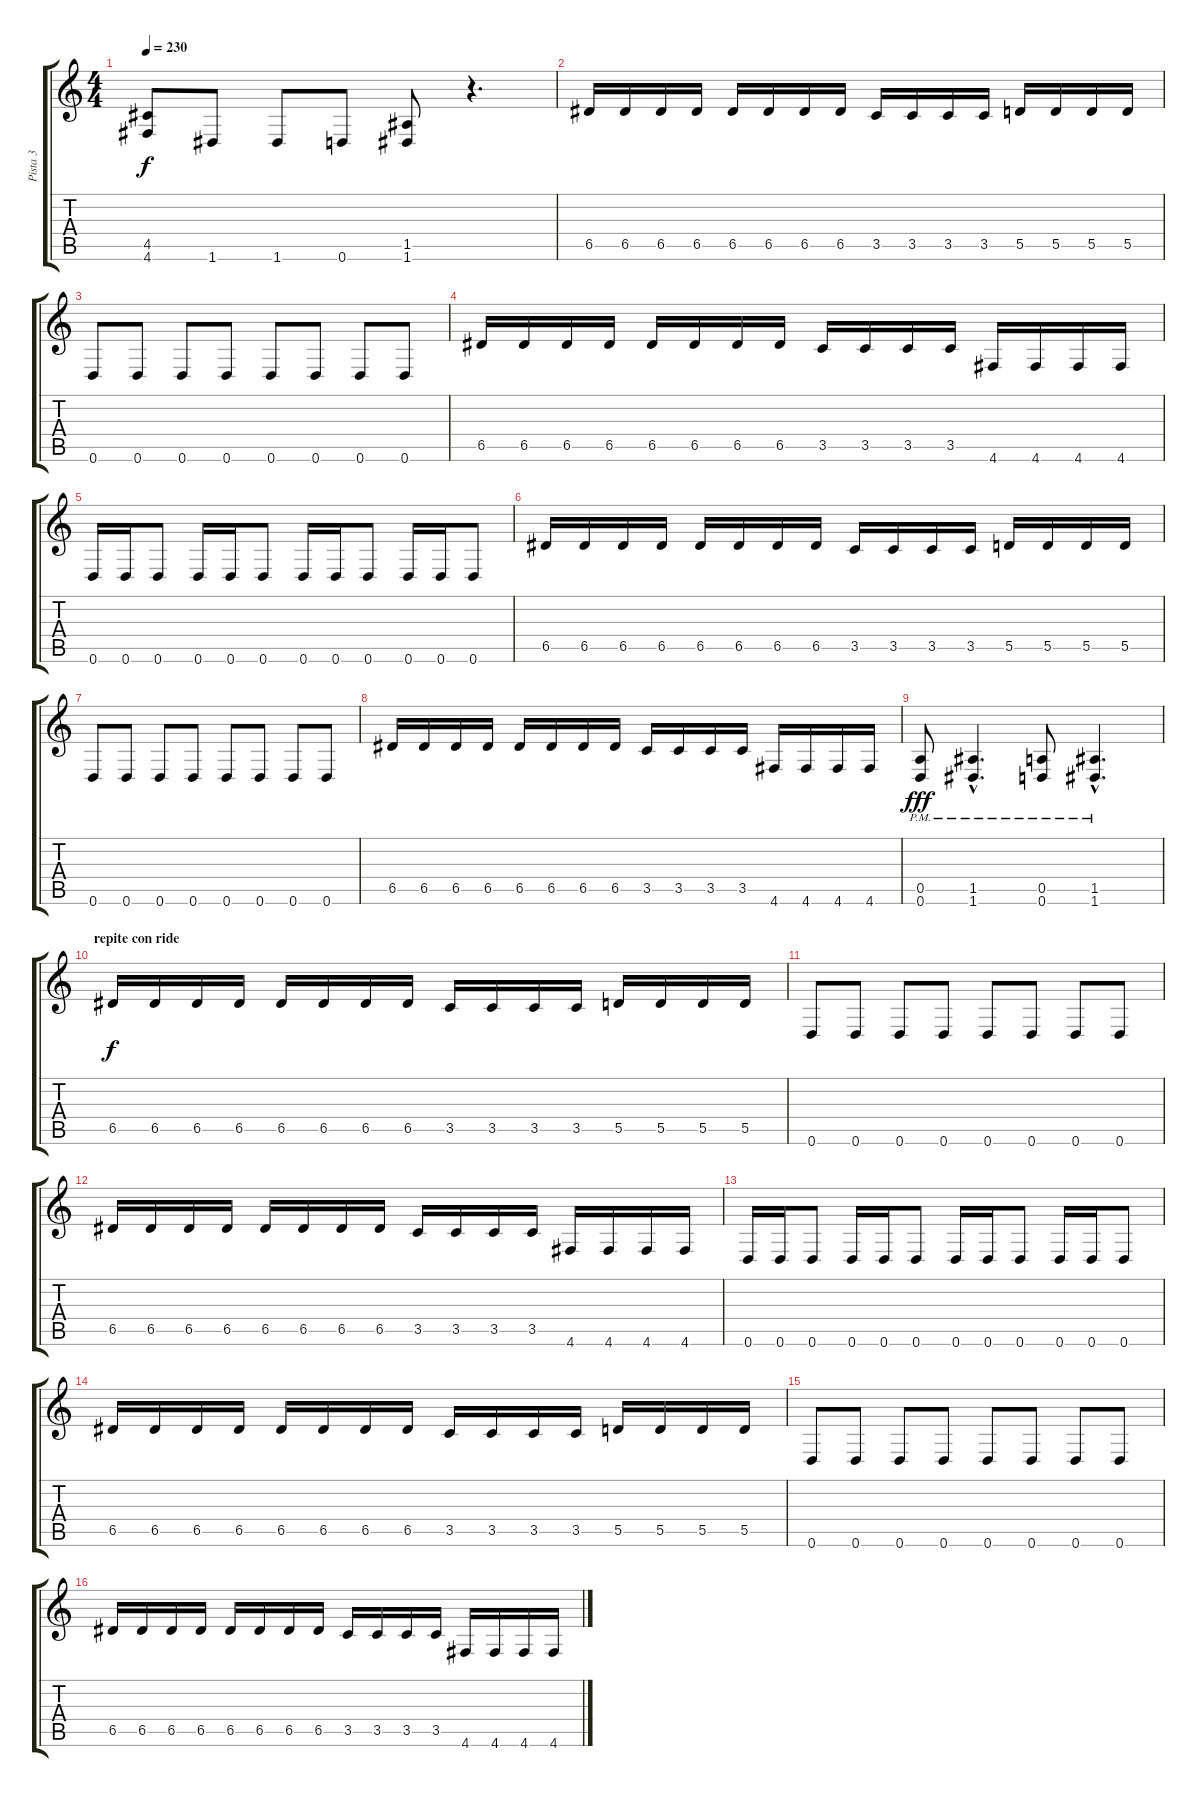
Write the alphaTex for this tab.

\track ("Pista 3" "Pista 3") {instrument distortionguitar}
\staff {score tabs}
\tuning (E4 B3 G3 D3 A2 D2) {hide}
\ts (4 4)
\tempo 230
\clef g2
\ks c
(4.5 4.6).8{dy f} 1.6.8 1.6.8 0.6.8 (1.5 1.6).8 r.4{d} |
6.5.16 6.5.16 6.5.16 6.5.16 6.5.16 6.5.16 6.5.16 6.5.16 3.5.16 3.5.16 3.5.16 3.5.16 5.5.16 5.5.16 5.5.16 5.5.16 |
0.6.8 0.6.8 0.6.8 0.6.8 0.6.8 0.6.8 0.6.8 0.6.8 |
6.5.16 6.5.16 6.5.16 6.5.16 6.5.16 6.5.16 6.5.16 6.5.16 3.5.16 3.5.16 3.5.16 3.5.16 4.6.16 4.6.16 4.6.16 4.6.16 |
0.6.16 0.6.16 0.6.8 0.6.16 0.6.16 0.6.8 0.6.16 0.6.16 0.6.8 0.6.16 0.6.16 0.6.8 |
6.5.16 6.5.16 6.5.16 6.5.16 6.5.16 6.5.16 6.5.16 6.5.16 3.5.16 3.5.16 3.5.16 3.5.16 5.5.16 5.5.16 5.5.16 5.5.16 |
0.6.8 0.6.8 0.6.8 0.6.8 0.6.8 0.6.8 0.6.8 0.6.8 |
6.5.16 6.5.16 6.5.16 6.5.16 6.5.16 6.5.16 6.5.16 6.5.16 3.5.16 3.5.16 3.5.16 3.5.16 4.6.16 4.6.16 4.6.16 4.6.16 |
(0.5{pm} 0.6{pm}).8{dy fff} (1.5{hac pm} 1.6{hac pm}).4{d} (0.5{pm} 0.6{pm}).8 (1.5{hac pm} 1.6{hac pm}).4{d} |
\section ("" "repite con ride")
6.5.16{dy f} 6.5.16 6.5.16 6.5.16 6.5.16 6.5.16 6.5.16 6.5.16 3.5.16 3.5.16 3.5.16 3.5.16 5.5.16 5.5.16 5.5.16 5.5.16 |
0.6.8 0.6.8 0.6.8 0.6.8 0.6.8 0.6.8 0.6.8 0.6.8 |
6.5.16 6.5.16 6.5.16 6.5.16 6.5.16 6.5.16 6.5.16 6.5.16 3.5.16 3.5.16 3.5.16 3.5.16 4.6.16 4.6.16 4.6.16 4.6.16 |
0.6.16 0.6.16 0.6.8 0.6.16 0.6.16 0.6.8 0.6.16 0.6.16 0.6.8 0.6.16 0.6.16 0.6.8 |
6.5.16 6.5.16 6.5.16 6.5.16 6.5.16 6.5.16 6.5.16 6.5.16 3.5.16 3.5.16 3.5.16 3.5.16 5.5.16 5.5.16 5.5.16 5.5.16 |
0.6.8 0.6.8 0.6.8 0.6.8 0.6.8 0.6.8 0.6.8 0.6.8 |
6.5.16 6.5.16 6.5.16 6.5.16 6.5.16 6.5.16 6.5.16 6.5.16 3.5.16 3.5.16 3.5.16 3.5.16 4.6.16 4.6.16 4.6.16 4.6.16
